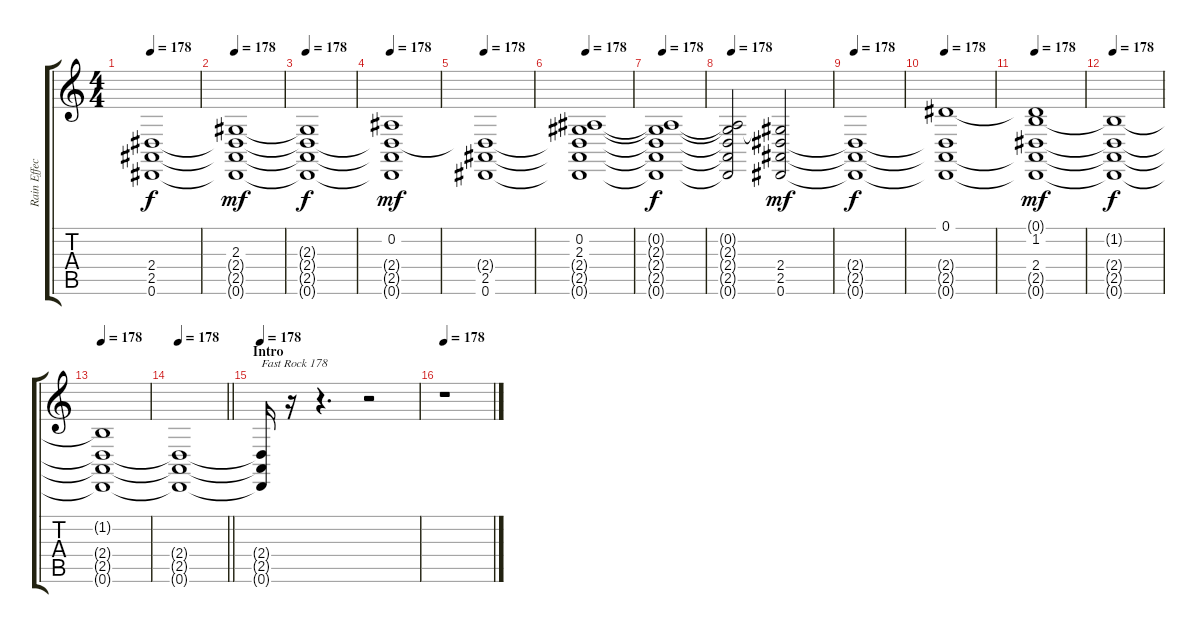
\track ("Rain Effect I" "Rain Effec") {instrument applause}
\staff {score tabs}
\tuning (Eb4 Bb3 Gb3 Db3 Ab2 Eb2) {hide}
\ts (4 4)
\tempo 178
\clef g2
\ks c
(2.4{t} 2.5{t} 0.6{t}).1{dy f} |
\tempo 178
(2.3 2.4{t} 2.5{t} 0.6{t}).1{dy mf} |
\tempo 178
(2.3{t} 2.4{t} 2.5{t} 0.6{t}).1{dy f} |
\tempo 178
(0.2 2.4{t} 2.5{t} 0.6{t}).1{dy mf} |
\tempo 178
(2.4{t} 2.5 0.6).1 |
\tempo 178
(0.2 2.3 2.4{t} 2.5{t} 0.6{t}).1 |
\tempo 178
(0.2{t} 2.3{t} 2.4{t} 2.5{t} 0.6{t}).1{dy f} |
\tempo 178
(0.2{t} 2.3{t} 2.4{t} 2.5{t} 0.6{t}).2 (2.3{t} 2.4 2.5 0.6).2{dy mf} |
\tempo 178
(2.4{t} 2.5{t} 0.6{t}).1{dy f} |
\tempo 178
(0.1 2.4{t} 2.5{t} 0.6{t}).1 |
\tempo 178
(0.1{t} 1.2 2.4 2.5{t} 0.6{t}).1{dy mf} |
\tempo 178
(1.2{t} 2.4{t} 2.5{t} 0.6{t}).1{dy f} |
\tempo 178
(1.2{t} 2.4{t} 2.5{t} 0.6{t}).1 |
\tempo 178
\barLineRight lightlight
(2.4{t} 2.5{t} 0.6{t}).1 |
\section ("" "Intro")
\tempo 178
(2.4{t} 2.5{t} 0.6{t}).16{txt "Fast Rock 178"} r.16 r.4{d} r.2 |
\tempo 178
r.1
